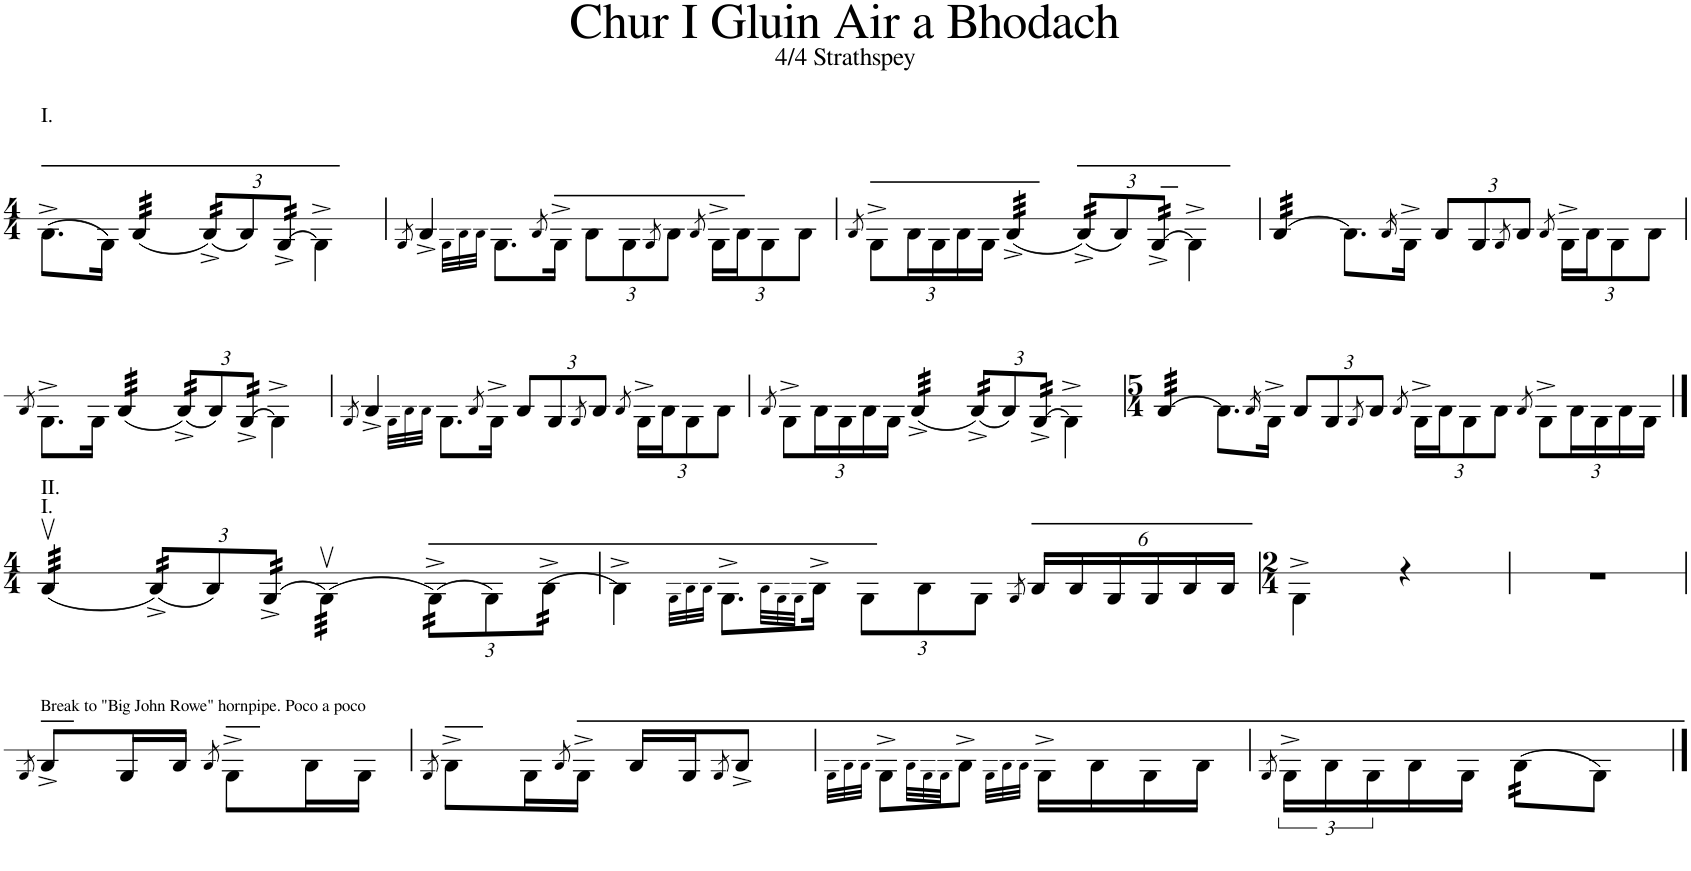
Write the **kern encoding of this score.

**kern
*part1
*staff1
*I"Piano
*I'Pno
*stria1
*clefG2
*k[]
*M4/4
=1
!LO:TX:a:t=I.
(8.cc^\L
16a\Jk)
*tremolo
(32cc/LLL
(32cc/
(32cc/
(32cc/
(32cc/
(32cc/
(32cc/
(32cc/JJJ
*Xbrackettup
(48cc^/)LLL
(48cc^/)
(48cc^/)
(48cc^/)
*Xtremolo
12cc/)
*tremolo
(48a^/
(48a^/
(48a^/
(48a^/JJJ
*Xtremolo
4a^\)
=2
8qa/
4cc^/
32qa\LLL
32qcc\
32qcc\JJJ
8.a\L
8qcc/
16a^\Jk
12cc\L
12a\
8qa/
12cc\J
8qcc/
24a^\LL
24cc\J
12a\
12cc\J
=3
8qcc/
12a^\L
24cc\L
24a\
24cc\
24a\JJ
*tremolo
(32cc^/LLL
(32cc^/
(32cc^/
(32cc^/
(32cc^/
(32cc^/
(32cc^/
(32cc^/JJJ
(48cc^/)LLL
(48cc^/)
(48cc^/)
(48cc^/)
*Xtremolo
12cc/)
*tremolo
(48a^/
(48a^/
(48a^/
(48a^/JJJ
*Xtremolo
4a^\)
=4
*tremolo
(32cc/LLL
(32cc/
(32cc/
(32cc/
(32cc/
(32cc/
(32cc/
(32cc/JJJ
*Xtremolo
8.cc\L)
16qcc/
16a^\Jk
12cc/L
12a/
8qa/
12cc/J
8qcc/
24a^\LL
24cc\J
12a\
12cc\J
!!LO:LB:g=z
=5
8qcc/
8.a^\L
16a\Jk
*tremolo
(32cc/LLL
(32cc/
(32cc/
(32cc/
(32cc/
(32cc/
(32cc/
(32cc/JJJ
(48cc^/)LLL
(48cc^/)
(48cc^/)
(48cc^/)
*Xtremolo
12cc/)
*tremolo
(48a^/
(48a^/
(48a^/
(48a^/JJJ
*Xtremolo
4a^\)
=6
8qa/
4cc^/
32qa\LLL
32qcc\
32qcc\JJJ
8.a\L
8qcc/
16a^\Jk
12cc/L
12a/
8qa/
12cc/J
8qcc/
24a^\LL
24cc\J
12a\
12cc\J
=7
8qcc/
12a^\L
24cc\L
24a\
24cc\
24a\JJ
*tremolo
(32cc^/LLL
(32cc^/
(32cc^/
(32cc^/
(32cc^/
(32cc^/
(32cc^/
(32cc^/JJJ
(48cc^/)LLL
(48cc^/)
(48cc^/)
(48cc^/)
*Xtremolo
12cc/)
*tremolo
(48a^/
(48a^/
(48a^/
(48a^/JJJ
*Xtremolo
4a^\)
=8
*M5/4
*tremolo
(32cc/LLL
(32cc/
(32cc/
(32cc/
(32cc/
(32cc/
(32cc/
(32cc/JJJ
*Xtremolo
8.cc\L)
16qcc/
16a^\Jk
12cc/L
12a/
8qa/
12cc/J
8qcc/
24a^\LL
24cc\J
12a\
12cc\J
8qcc/
12a^\L
24cc\L
24a\
24cc\
24a\JJ
!!LO:LB:g=z
==9
*M4/4
!LO:TX:a:t=I.
!LO:TX:a:t=II.
*tremolo
(32ccv/LLL
(32ccv/
(32ccv/
(32ccv/
(32ccv/
(32ccv/
(32ccv/
(32ccv/JJJ
(48cc^/)LLL
(48cc^/)
(48cc^/)
(48cc^/)
*Xtremolo
12cc/)
*tremolo
(48a^/
(48a^/
(48a^/
(48a^/JJJ
(32av\)LLL
(32av\)
(32av\)
(32av\)
(32av\)
(32av\)
(32av\)
(32av\)JJJ
(48a^\)LLL
(48a^\)
(48a^\)
(48a^\)
*Xtremolo
12a\)
*tremolo
(48cc^\
(48cc^\
(48cc^\
(48cc^\JJJ
*Xtremolo
=10
4cc^\)
32qa\LLL
32qcc\
32qcc\JJJ
8.a^\L
32qcc\LLL
32qa\
32qa\JJJ
16cc^\Jk
12a\L
12cc\
12a\J
8qa/
24cc/LL
24cc/
24a/
24a/
24cc/
24cc/JJ
=11
*M2/4
4a^\
4r
=12
2r
!!LO:LB:g=z
=13
8qa/
!LO:TX:a:t=Break to "Big John Rowe" hornpipe. Poco a poco
8cc^/L
16a/L
16cc/JJ
8qcc/
8a^\L
16cc\L
16a\JJ
=14
8qa/
8cc^\L
16a\L
8qcc/
16a^\JJ
16cc/LL
16a/J
8qa/
8cc^/J
=15
32qa\LLL
32qcc\
32qcc\JJJ
8a^\L
32qcc\LLL
32qa\
32qa\JJJ
8cc^\J
32qa\LLL
32qcc\
32qcc\JJJ
16a^\LL
16cc\
16a\
16cc\JJ
=16
8qa/
*brackettup
24a^\LL
24cc\
24a\
16cc\
16a\JJ
*tremolo
(32cc\LLL
(32cc\
(32cc\
(32cc\
*Xtremolo
8a\J)
==
*-
